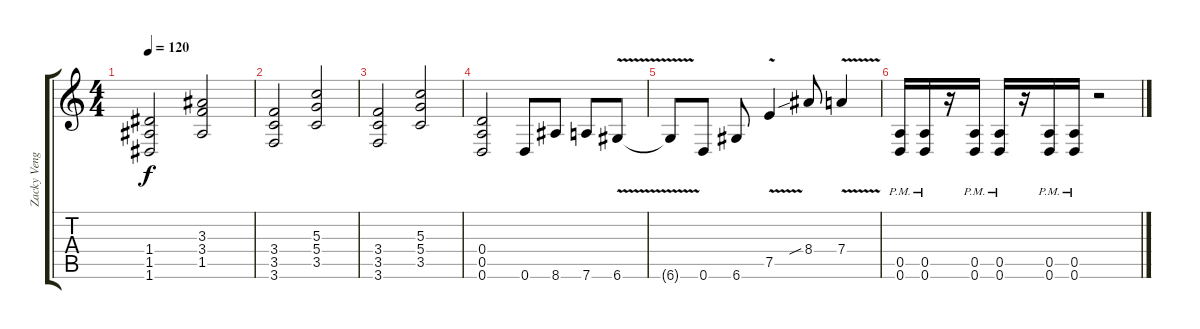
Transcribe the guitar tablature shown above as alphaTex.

\track ("Zacky Vengeance (Rhythm)" "Zacky Veng") {instrument distortionguitar}
\staff {score tabs}
\tuning (E4 B3 G3 D3 A2 D2) {hide}
\ts (4 4)
\tempo 120
\clef g2
\ks c
(1.4 1.5 1.6).2{dy f} (3.3 3.4 1.5).2 |
(3.4 3.5 3.6).2 (5.3 5.4 3.5).2 |
(3.4 3.5 3.6).2 (5.3 5.4 3.5).2 |
(0.4 0.5 0.6).2 0.6.8 8.6.8 7.6.8 6.6{v}.8 |
6.6{t}.8 0.6.8 6.6.8 7.5{v}.4 8.4{sib}.8 7.4{v}.4 |
(0.5{pm} 0.6{pm}).16 (0.5{pm} 0.6{pm}).16 r.16 (0.5{pm} 0.6{pm}).16 (0.5{pm} 0.6{pm}).16 r.16 (0.5{pm} 0.6{pm}).16 (0.5{pm} 0.6{pm}).16 r.2
